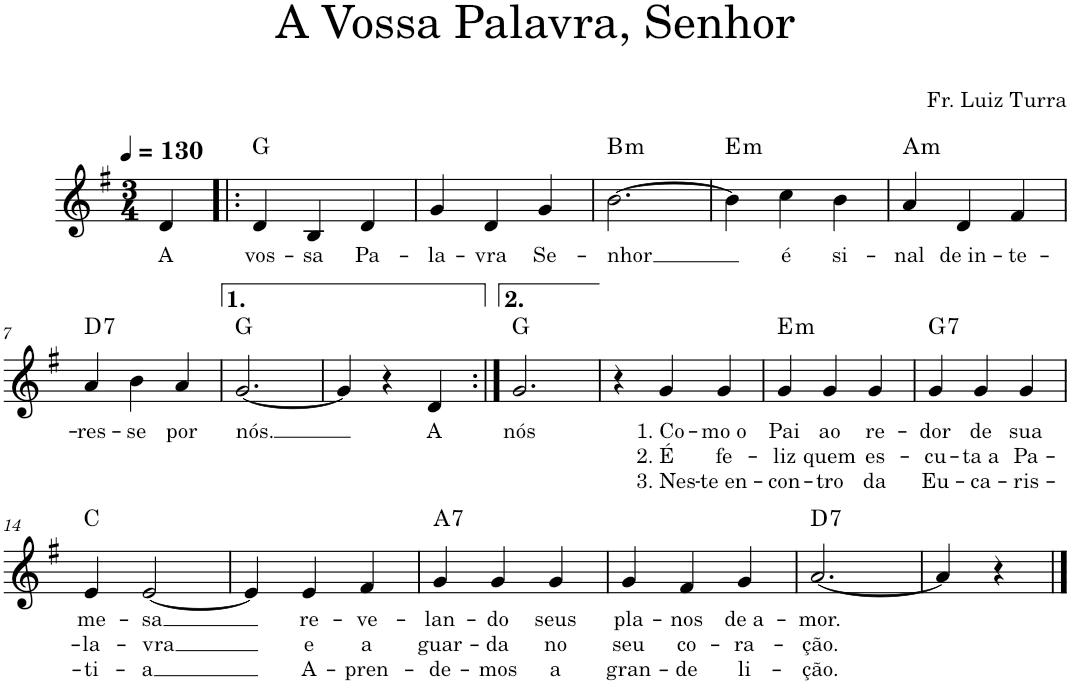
**kern	**text	**text	**text	**harte
*part1	*part1	*part1	*part1	*part1
*staff1	*staff1	*staff1	*staff1	*
*I"Voz	*	*	*	*
*I'Vo.	*	*	*	*
*clefG2	*	*	*	*
*k[f#]	*	*	*	*
*M3/4	*	*	*	*
*MM130	*	*	*	*
=1	=1	=1	=1	=1
!	!LO:LY:b	!	!	!
4d/	A	.	.	.
=2!|:	=2!|:	=2!|:	=2!|:	=2!|:
!	!LO:LY:b	!	!	!
4d/	vos-	.	.	G:maj
!	!LO:LY:b	!	!	!
4B/	-sa	.	.	.
!	!LO:LY:b	!	!	!
4d/	Pa-	.	.	.
=3	=3	=3	=3	=3
!	!LO:LY:b	!	!	!
4g/	-la-	.	.	.
!	!LO:LY:b	!	!	!
4d/	-vra	.	.	.
!	!LO:LY:b	!	!	!
4g/	Se-	.	.	.
=4	=4	=4	=4	=4
!	!LO:LY:b	!	!	!LO:H:kt=m
[2.b\	-nhor	.	.	B:min
=5	=5	=5	=5	=5
!	!	!	!	!LO:H:kt=m
4b\]	.	.	.	E:min
!	!LO:LY:b	!	!	!
4cc\	é	.	.	.
!	!LO:LY:b	!	!	!
4b\	si-	.	.	.
=6	=6	=6	=6	=6
!	!LO:LY:b	!	!	!LO:H:kt=m
4a/	-nal	.	.	A:min
!	!LO:LY:b	!	!	!
4d/	de in-	.	.	.
!	!LO:LY:b	!	!	!
4f#/	-te-	.	.	.
!!LO:LB:g=z
=7	=7	=7	=7	=7
!	!LO:LY:b	!	!	!LO:H:kt=7
4a/	-res-	.	.	D:7
!	!LO:LY:b	!	!	!
4b\	-se	.	.	.
!	!LO:LY:b	!	!	!
4a/	por	.	.	.
=8	=8	=8	=8	=8
!	!LO:LY:b	!	!	!
[2.g/	nós.	.	.	G:maj
=9	=9	=9	=9	=9
4g/]	.	.	.	.
4r	.	.	.	.
!	!LO:LY:b	!	!	!
4d/	A	.	.	.
=10:|!	=10:|!	=10:|!	=10:|!	=10:|!
!	!LO:LY:b	!	!	!
2.g/	nós	.	.	G:maj
=11	=11	=11	=11	=11
4r	.	.	.	.
!	!LO:LY:b	!LO:LY:b	!LO:LY:b	!
4g/	1. Co-	2. É	3. Nes-	.
!	!LO:LY:b	!LO:LY:b	!LO:LY:b	!
4g/	-mo o	fe-	-te en-	.
=12	=12	=12	=12	=12
!	!LO:LY:b	!LO:LY:b	!LO:LY:b	!LO:H:kt=m
4g/	Pai	-liz	-con-	E:min
!	!LO:LY:b	!LO:LY:b	!LO:LY:b	!
4g/	ao	quem	-tro	.
!	!LO:LY:b	!LO:LY:b	!LO:LY:b	!
4g/	re-	es-	da	.
=13	=13	=13	=13	=13
!	!LO:LY:b	!LO:LY:b	!LO:LY:b	!LO:H:kt=7
4g/	-dor	-cu-	Eu-	G:7
!	!LO:LY:b	!LO:LY:b	!LO:LY:b	!
4g/	de	-ta a	-ca-	.
!	!LO:LY:b	!LO:LY:b	!LO:LY:b	!
4g/	sua	Pa-	-ris-	.
!!LO:LB:g=z
=14	=14	=14	=14	=14
!	!LO:LY:b	!LO:LY:b	!LO:LY:b	!
4e/	me-	-la-	-ti-	C:maj
!	!LO:LY:b	!LO:LY:b	!LO:LY:b	!
[2e/	-sa	-vra	-a	.
=15	=15	=15	=15	=15
4e/]	.	.	.	.
!	!LO:LY:b	!LO:LY:b	!LO:LY:b	!
4e/	re-	e	A-	.
!	!LO:LY:b	!LO:LY:b	!LO:LY:b	!
4f#/	-ve-	a	-pren-	.
=16	=16	=16	=16	=16
!	!LO:LY:b	!LO:LY:b	!LO:LY:b	!LO:H:kt=7
4g/	-lan-	guar-	-de-	A:7
!	!LO:LY:b	!LO:LY:b	!LO:LY:b	!
4g/	-do	-da	-mos	.
!	!LO:LY:b	!LO:LY:b	!LO:LY:b	!
4g/	seus	no	a	.
=17	=17	=17	=17	=17
!	!LO:LY:b	!LO:LY:b	!LO:LY:b	!
4g/	pla-	seu	gran-	.
!	!LO:LY:b	!LO:LY:b	!LO:LY:b	!
4f#/	-nos	co-	-de	.
!	!LO:LY:b	!LO:LY:b	!LO:LY:b	!
4g/	de a-	-ra-	li-	.
=18	=18	=18	=18	=18
!	!LO:LY:b	!LO:LY:b	!LO:LY:b	!LO:H:kt=7
[2.a/	-mor.	-ção.	-ção.	D:7
=19	=19	=19	=19	=19
4a/]	.	.	.	.
4r	.	.	.	.
==	==	==	==	==
*-	*-	*-	*-	*-
